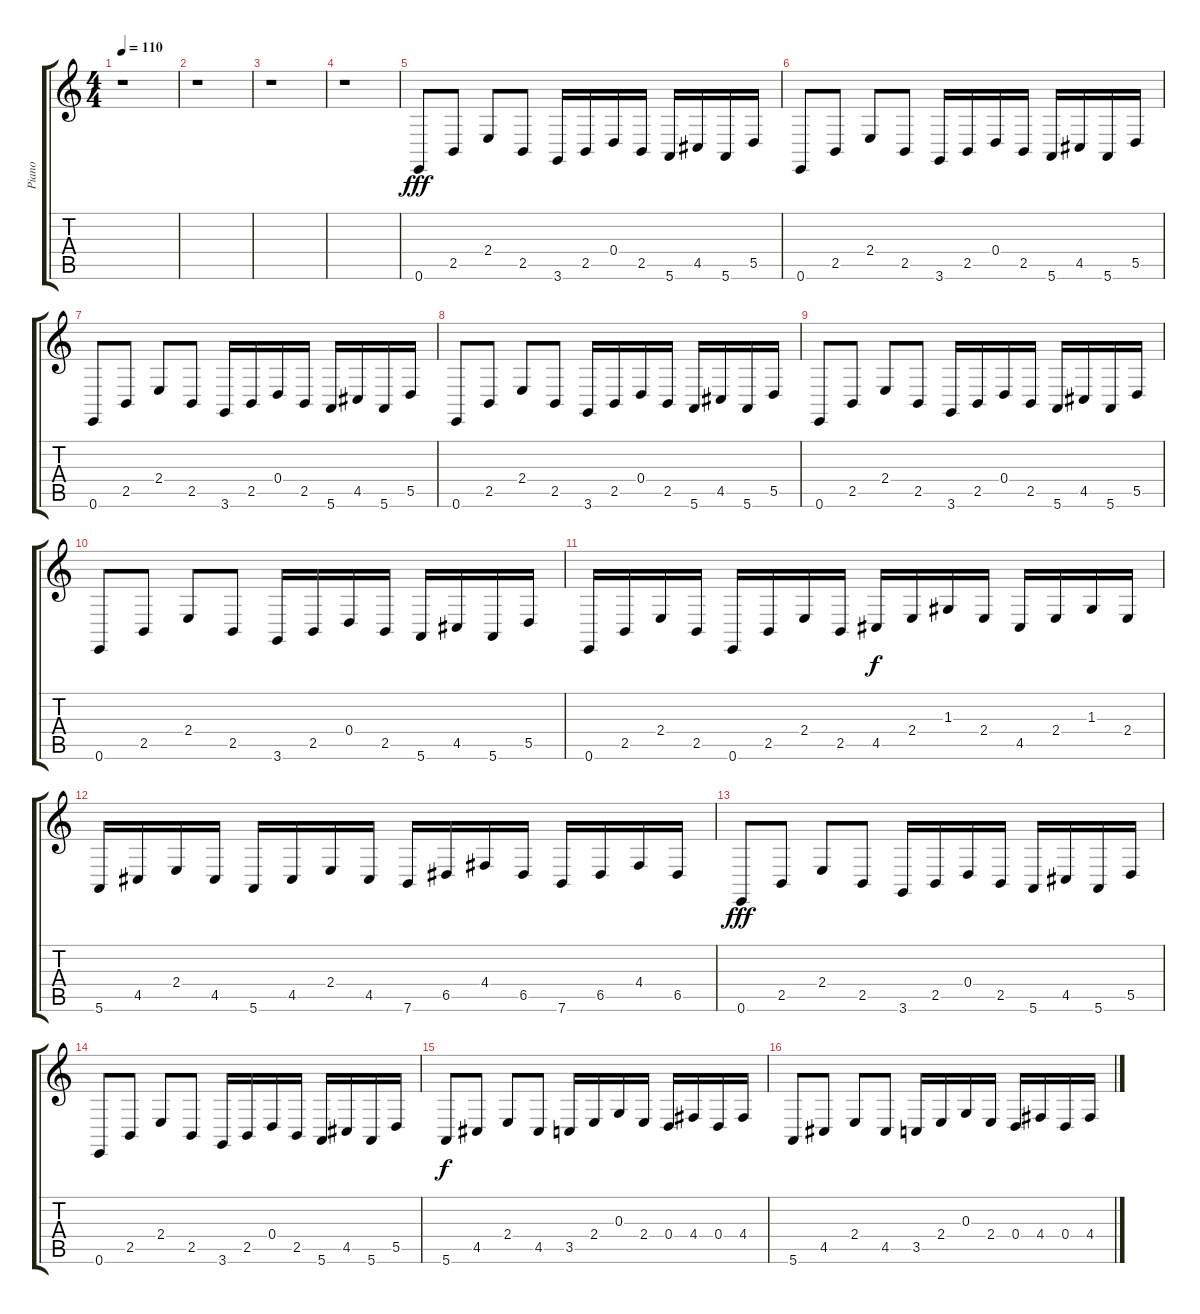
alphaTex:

\track ("Piano" "Piano") {instrument acousticgrandpiano}
\staff {score tabs}
\tuning (E4 B3 G3 D3 A2 E2) {hide}
\ts (4 4)
\tempo 110
\clef g2
\ks c
r.1{dy fff} |
r.1 |
r.1 |
r.1 |
0.6.8{volume 16} 2.5.8 2.4.8 2.5.8 3.6.16 2.5.16 0.4.16 2.5.16 5.6.16 4.5.16 5.6.16 5.5.16 |
0.6.8 2.5.8 2.4.8 2.5.8 3.6.16 2.5.16 0.4.16 2.5.16 5.6.16 4.5.16 5.6.16 5.5.16 |
0.6.8{volume 13} 2.5.8 2.4.8 2.5.8 3.6.16 2.5.16 0.4.16 2.5.16 5.6.16 4.5.16 5.6.16 5.5.16 |
0.6.8 2.5.8 2.4.8 2.5.8 3.6.16 2.5.16 0.4.16 2.5.16 5.6.16 4.5.16 5.6.16 5.5.16 |
0.6.8 2.5.8 2.4.8 2.5.8 3.6.16 2.5.16 0.4.16 2.5.16 5.6.16 4.5.16 5.6.16 5.5.16 |
0.6.8 2.5.8 2.4.8 2.5.8 3.6.16 2.5.16 0.4.16 2.5.16 5.6.16 4.5.16 5.6.16 5.5.16 |
0.6.16 2.5.16 2.4.16 2.5.16 0.6.16 2.5.16 2.4.16 2.5.16 4.5.16{dy f} 2.4.16 1.3.16 2.4.16 4.5.16 2.4.16 1.3.16 2.4.16 |
5.6.16 4.5.16 2.4.16 4.5.16 5.6.16 4.5.16 2.4.16 4.5.16 7.6.16 6.5.16 4.4.16 6.5.16 7.6.16 6.5.16 4.4.16 6.5.16 |
0.6.8{dy fff} 2.5.8 2.4.8 2.5.8 3.6.16 2.5.16 0.4.16 2.5.16 5.6.16 4.5.16 5.6.16 5.5.16 |
0.6.8 2.5.8 2.4.8 2.5.8 3.6.16 2.5.16 0.4.16 2.5.16 5.6.16 4.5.16 5.6.16 5.5.16 |
5.6.8{dy f} 4.5.8 2.4.8 4.5.8 3.5.16 2.4.16 0.3.16 2.4.16 0.4.16 4.4.16 0.4.16 4.4.16 |
5.6.8 4.5.8 2.4.8 4.5.8 3.5.16 2.4.16 0.3.16 2.4.16 0.4.16 4.4.16 0.4.16 4.4.16
